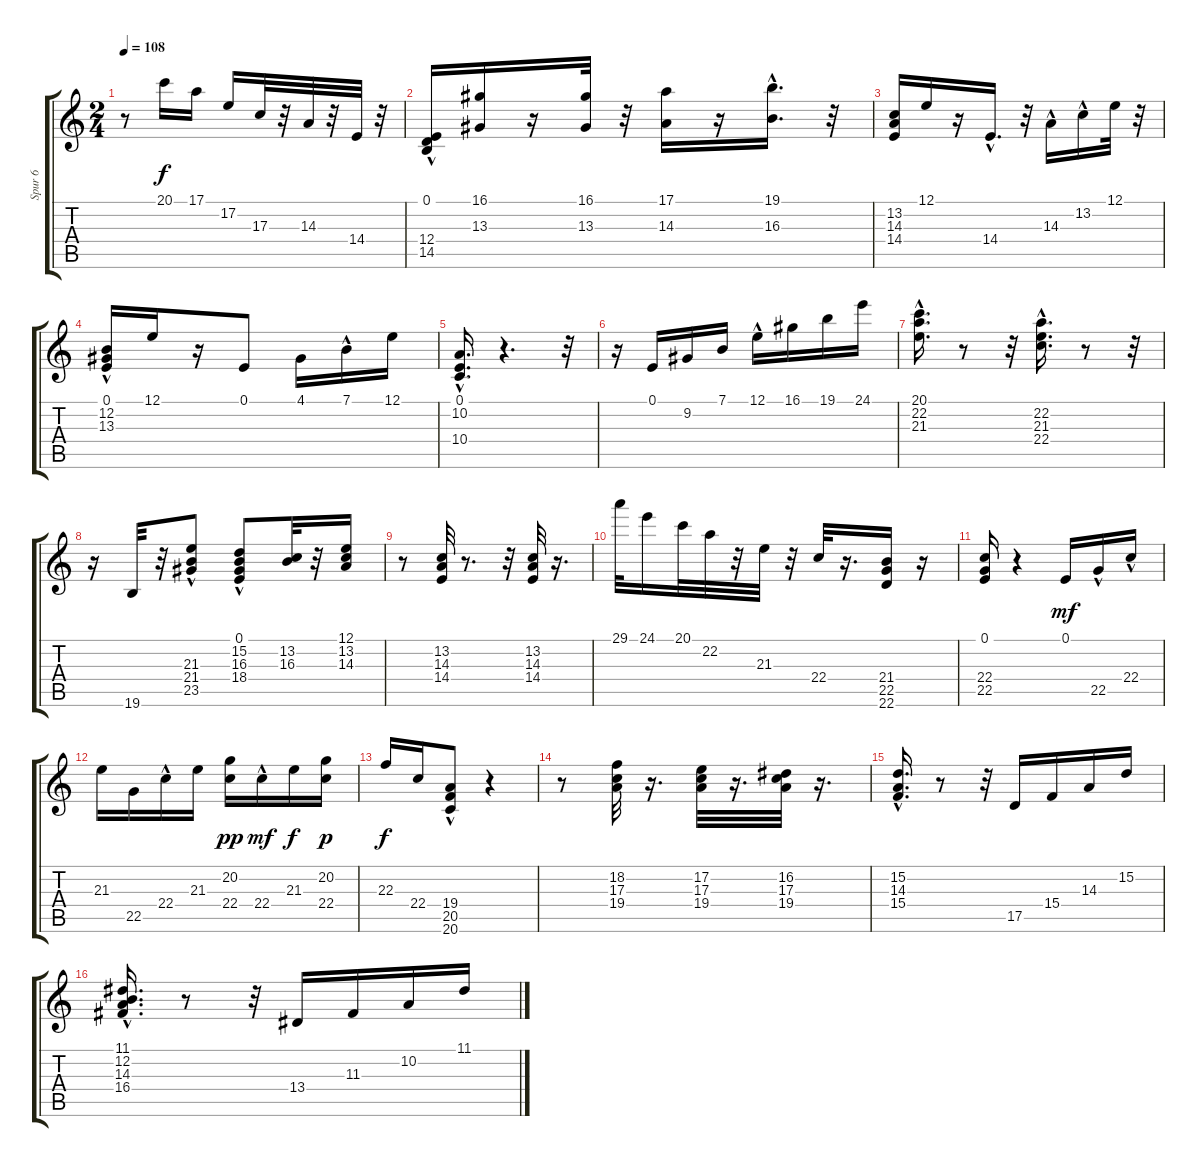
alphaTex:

\track ("Spur 6" "Spur 6") {instrument acousticgrandpiano}
\staff {score tabs}
\tuning (E4 B3 G3 D3 A2 E2) {hide}
\ts (2 4)
\tempo 108
\clef g2
\ks c
r.8{dy f} 20.1.16 17.1.16 17.2.16 17.3.32 r.32 14.3.32 r.32 14.4.32 r.32 |
(0.1{hac} 12.4 14.5).16 (16.1 13.3).16 r.16 (16.1 13.3).32 r.32 (17.1 14.3).16 r.16 (19.1 16.3{hac}).16{d} r.32 |
(13.2 14.3 14.4).16 12.1.16 r.16 14.4{hac}.16{d} r.32 14.3{hac}.16 13.2{hac}.16 12.1.32 r.32 |
(0.1{hac} 12.2{hac} 13.3{hac}).16 12.1.16 r.16 0.1.8 4.1.16 7.1{hac}.16 12.1.16 |
(0.1{hac} 10.2{hac} 10.4{hac}).16{d} r.4{d} r.32 |
r.16 0.1.16 9.2.16 7.1.16 12.1{hac}.16 16.1.16 19.1.16 24.1.16 |
(20.1{hac} 22.2{hac} 21.3{hac}).16{d} r.8 r.32 (22.2{hac} 21.3{hac} 22.4{hac}).16{d} r.8 r.32 |
r.16 19.6.32 r.32 (21.3{hac} 21.4 23.5).8 (0.1 15.2 16.3{hac} 18.4).8 (13.2 16.3).32 r.32 (12.1 13.2 14.3).16 |
r.8 (13.2 14.3 14.4).32 r.8{d} r.32 (13.2 14.3 14.4).32 r.16{d} |
29.1.32 24.1.16 20.1.32 22.2.32 r.32 21.3.32 r.32 22.4.32 r.16{d} (21.4 22.5 22.6).16 r.16 |
(0.1 22.4 22.5).16 r.4 0.1.16{dy mf} 22.5{hac}.16 22.4{hac}.16 |
21.3.16 22.5.16 22.4{hac}.16 21.3.16 (20.2 22.4).16{dy pp} 22.4{hac}.16{dy mf} 21.3.16{dy f} (20.2 22.4).16{dy p} |
22.3.16{dy f} 22.4.16 (19.4 20.5{hac} 20.6{hac}).8 r.4 |
r.8 (18.2 17.3 19.4).32 r.16{d} (17.2 17.3 19.4).32 r.16{d} (16.2 17.3 19.4).32 r.16{d} |
(15.2{hac} 14.3{hac} 15.4{hac}).16{d} r.8 r.32 17.5.16 15.4.16 14.3.16 15.2.16 |
(11.1 12.2{hac} 14.3{hac} 16.4{hac}).16{d} r.8 r.32 13.4.16 11.3.16 10.2.16 11.1.16
